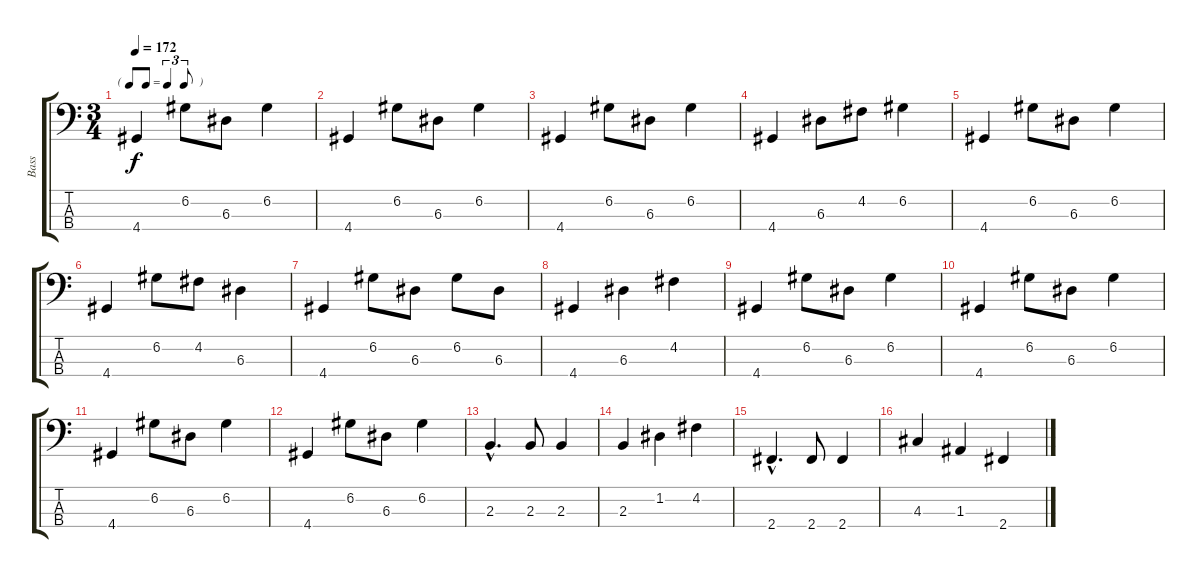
\track ("Bass" "Bass") {instrument electricbassfinger}
\staff {score tabs}
\tuning (G2 D2 A1 E1) {hide}
\ts (3 4)
\tf triplet8th
\tempo 172
\clef f4
\ks c
4.4.4{dy f} 6.2.8 6.3.8 6.2.4 |
4.4.4 6.2.8 6.3.8 6.2.4 |
4.4.4 6.2.8 6.3.8 6.2.4 |
4.4.4 6.3.8 4.2.8 6.2.4 |
4.4.4 6.2.8 6.3.8 6.2.4 |
4.4.4 6.2.8 4.2.8 6.3.4 |
4.4.4 6.2.8 6.3.8 6.2.8 6.3.8 |
4.4.4 6.3.4 4.2.4 |
4.4.4 6.2.8 6.3.8 6.2.4 |
4.4.4 6.2.8 6.3.8 6.2.4 |
4.4.4 6.2.8 6.3.8 6.2.4 |
4.4.4 6.2.8 6.3.8 6.2.4 |
2.3{hac}.4{d} 2.3.8 2.3.4 |
2.3.4 1.2.4 4.2.4 |
2.4{hac}.4{d} 2.4.8 2.4.4 |
4.3.4 1.3.4 2.4.4
